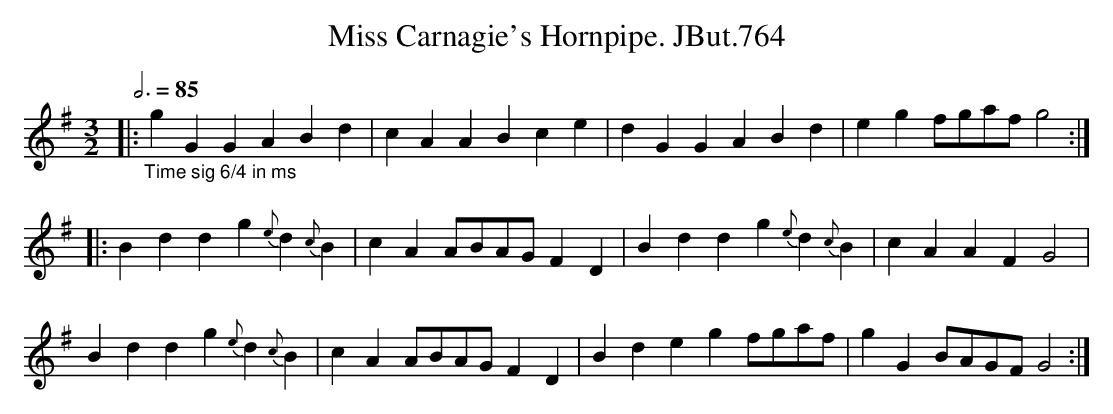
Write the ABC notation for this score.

X:1
T:Miss Carnagie's Hornpipe. JBut.764
M:3/2
L:1/4
Q:3/4=85
K:G
|:"_Time sig 6/4 in ms"gGG ABd|cAA Bce|dGG ABd|eg f/g/a/f/ g2:|
|:Bdd g{e}d{c}B|cA A/B/A/G/ FD|Bdd g{e}d{c}B|cAA FG2 |
Bdd g{e}d{c}B|cA A/B/A/G/ FD|Bde gf/g/a/f/|gG B/A/G/F/ G2:|
